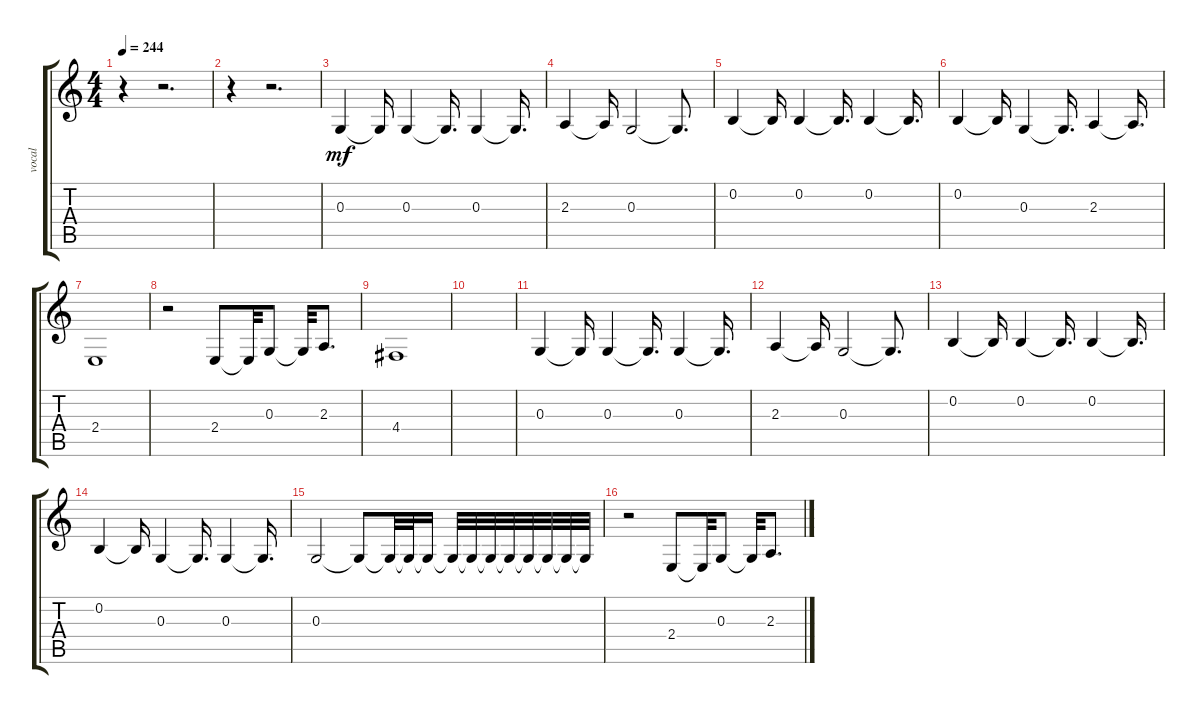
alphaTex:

\track ("vocal" "vocal") {instrument lead2sawtooth}
\staff {score tabs}
\tuning (E4 B3 G3 D3 A2 E2) {hide}
\ts (4 4)
\tempo 244
\clef g2
\ks c
r.4{dy mf} r.2{d} |
r.4 r.2{d} |
0.3.4 0.3{t}.16 0.3.4 0.3{t}.16{d} 0.3.4 0.3{t}.16{d} |
2.3.4 2.3{t}.16 0.3.2 0.3{t}.8{d} |
0.2.4 0.2{t}.16 0.2.4 0.2{t}.16{d} 0.2.4 0.2{t}.16{d} |
0.2.4 0.2{t}.16 0.3.4 0.3{t}.16{d} 2.3.4 2.3{t}.16{d} |
2.4.1 |
r.2 2.4.8 2.4{t}.32 0.3.8 0.3{t}.32 2.3.8{d} |
4.4.1 |
|
0.3.4 0.3{t}.16 0.3.4 0.3{t}.16{d} 0.3.4 0.3{t}.16{d} |
2.3.4 2.3{t}.16 0.3.2 0.3{t}.8{d} |
0.2.4 0.2{t}.16 0.2.4 0.2{t}.16{d} 0.2.4 0.2{t}.16{d} |
0.2.4 0.2{t}.16 0.3.4 0.3{t}.16{d} 0.3.4 0.3{t}.16{d} |
0.3.2 0.3{t}.8 0.3{t}.32 0.3{t}.32 0.3{t}.16 0.3{t}.32 0.3{t}.32 0.3{t}.32 0.3{t}.32 0.3{t}.32 0.3{t}.32 0.3{t}.32 0.3{t}.32 |
r.2 2.4.8 2.4{t}.32 0.3.8 0.3{t}.32 2.3.8{d}
